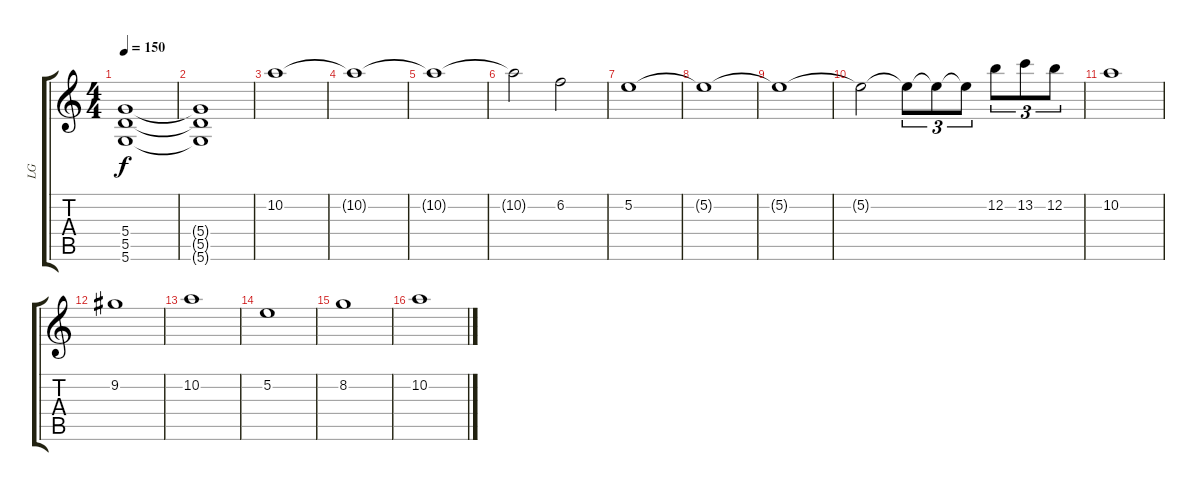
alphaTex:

\track ("LG" "LG") {instrument distortionguitar}
\staff {score tabs}
\tuning (E4 B3 G3 D3 A2 D2) {hide}
\ts (4 4)
\tempo 150
\clef g2
\ks c
(5.4 5.5 5.6).1{dy f} |
(5.4{t} 5.5{t} 5.6{t}).1 |
10.2.1 |
10.2{t}.1 |
10.2{t}.1 |
10.2{t}.2 6.2.2 |
5.2.1 |
5.2{t}.1 |
5.2{t}.1 |
5.2{t}.2 5.2{t}.8{tu (3 2)} 5.2{t}.8{tu (3 2)} 5.2{t}.8{tu (3 2)} 12.2.8{tu (3 2)} 13.2.8{tu (3 2)} 12.2.8{tu (3 2)} |
10.2.1 |
9.2.1 |
10.2.1 |
5.2.1 |
8.2.1 |
10.2.1
